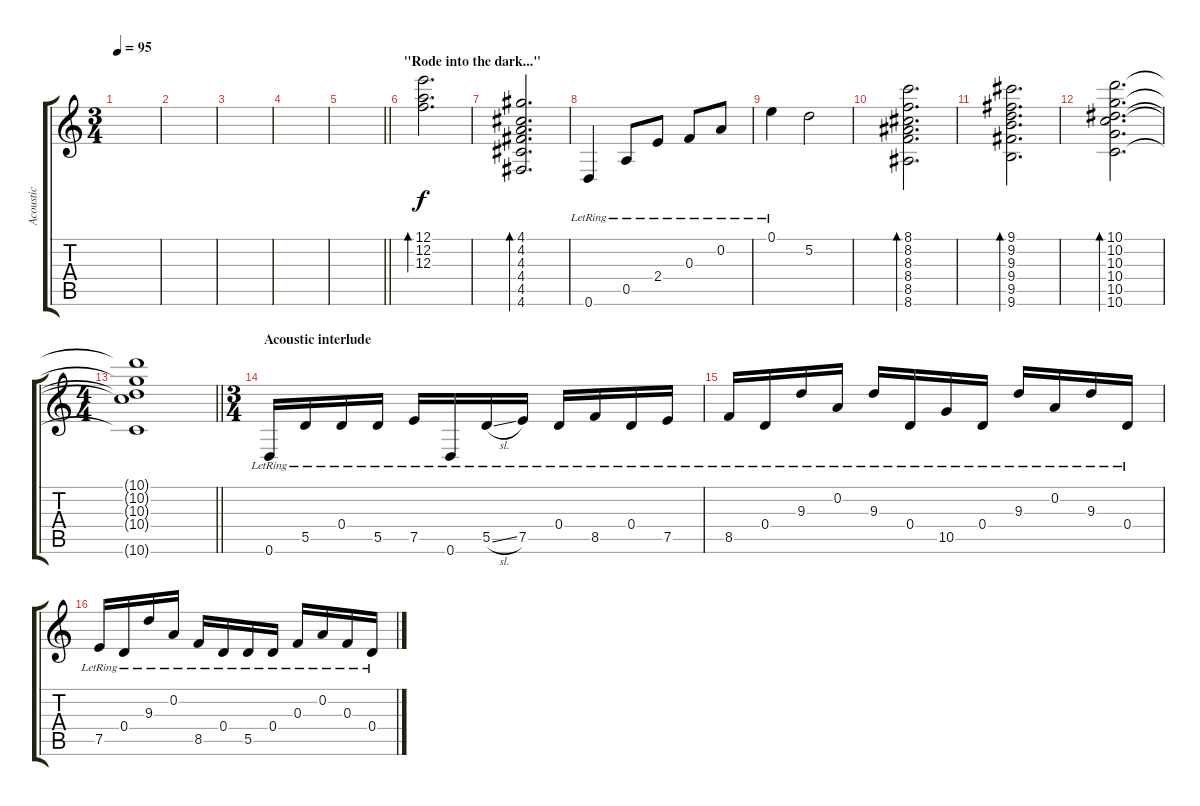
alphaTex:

\track ("Acoustic" "Acoustic") {instrument overdrivenguitar}
\staff {score tabs}
\tuning (E4 A3 F3 D3 A2 D2) {hide}
\ts (3 4)
\tempo 95
\clef g2
\ks c
|
|
|
|
\barLineRight lightlight
|
\section ("" "\"Rode into the dark...\"")
(12.1 12.2 12.3).2{d bd 120 instrument acousticguitarsteel} |
(4.1 4.2 4.3 4.4 4.5 4.6).2{d bd 120} |
0.6{lr}.4 0.5{lr}.8 2.4{lr}.8 0.3{lr}.8 0.2{lr}.8 |
0.1{lr}.4 5.2.2 |
(8.1 8.2 8.3 8.4 8.5 8.6).2{d bd 120} |
(9.1 9.2 9.3 9.4 9.5 9.6).2{d bd 120} |
(10.1 10.2 10.3 10.4 10.5 10.6).2{d bd 120} |
\ts (4 4)
\barLineRight lightlight
(10.1{t} 10.2{t} 10.3{t} 10.4{t} 10.6{t}).1 |
\ts (3 4)
\section ("" "Acoustic interlude")
0.6{lr}.16 5.5{lr}.16 0.4{lr}.16 5.5{lr}.16 7.5{lr}.16 0.6{lr}.16 5.5{sl lr}.16 7.5{lr}.16 0.4{lr}.16 8.5{lr}.16 0.4{lr}.16 7.5{lr}.16 |
8.5{lr}.16 0.4{lr}.16 9.3{lr}.16 0.2{lr}.16 9.3{lr}.16 0.4{lr}.16 10.5{lr}.16 0.4{lr}.16 9.3{lr}.16 0.2{lr}.16 9.3{lr}.16 0.4{lr}.16 |
7.5{lr}.16 0.4{lr}.16 9.3{lr}.16 0.2{lr}.16 8.5{lr}.16 0.4{lr}.16 5.5{lr}.16 0.4{lr}.16 0.3{lr}.16 0.2{lr}.16 0.3{lr}.16 0.4{lr}.16
